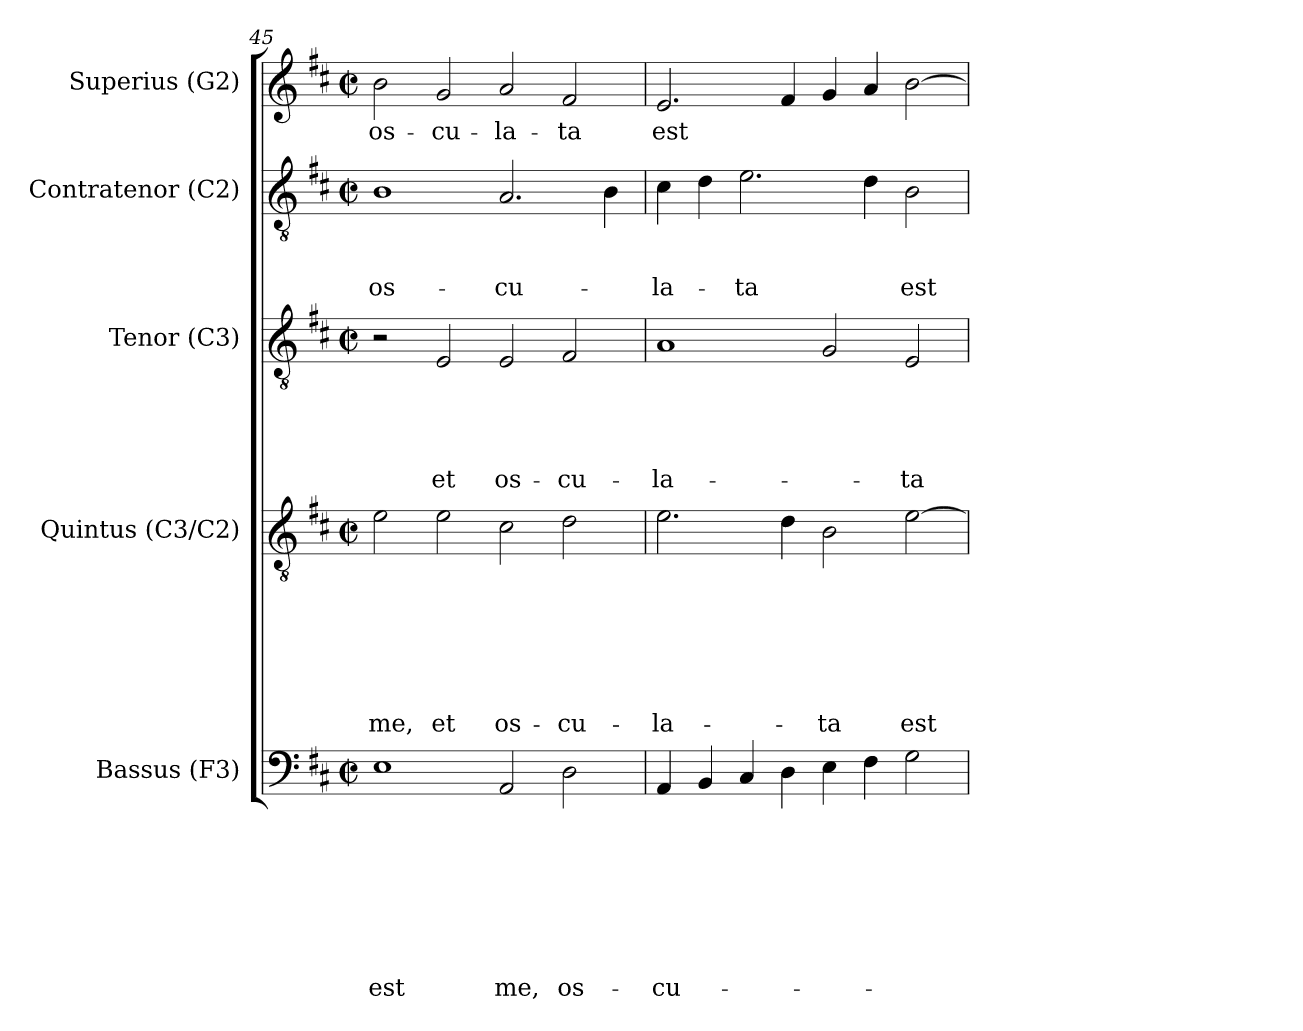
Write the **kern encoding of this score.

**kern	**text	**text	**text	**text	**text	**text	**text	**text	**kern	**text	**text	**text	**text	**text	**text	**text	**kern	**text	**text	**text	**text	**text	**kern	**text	**text	**text	**kern	**text
*part5	*part5	*part5	*part5	*part5	*part5	*part5	*part5	*part5	*part4	*part4	*part4	*part4	*part4	*part4	*part4	*part4	*part3	*part3	*part3	*part3	*part3	*part3	*part2	*part2	*part2	*part2	*part1	*part1
*staff5	*staff5	*staff5	*staff5	*staff5	*staff5	*staff5	*staff5	*staff5	*staff4	*staff4	*staff4	*staff4	*staff4	*staff4	*staff4	*staff4	*staff3	*staff3	*staff3	*staff3	*staff3	*staff3	*staff2	*staff2	*staff2	*staff2	*staff1	*staff1
*I"Bassus (F3)	*	*	*	*	*	*	*	*	*I"Quintus (C3/C2)	*	*	*	*	*	*	*	*I"Tenor (C3)	*	*	*	*	*	*I"Contratenor (C2)	*	*	*	*I"Superius (G2)	*
*I'B.	*	*	*	*	*	*	*	*	*I'Q.	*	*	*	*	*	*	*	*I'T.	*	*	*	*	*	*I'Ct.	*	*	*	*I'S.	*
*clefF4	*	*	*	*	*	*	*	*	*clefGv2	*	*	*	*	*	*	*	*clefGv2	*	*	*	*	*	*clefGv2	*	*	*	*clefG2	*
*k[f#c#]	*	*	*	*	*	*	*	*	*k[f#c#]	*	*	*	*	*	*	*	*k[f#c#]	*	*	*	*	*	*k[f#c#]	*	*	*	*k[f#c#]	*
*D:	*	*	*	*	*	*	*	*	*D:	*	*	*	*	*	*	*	*D:	*	*	*	*	*	*D:	*	*	*	*D:	*
*M2/2	*	*	*	*	*	*	*	*	*M2/2	*	*	*	*	*	*	*	*M2/2	*	*	*	*	*	*M2/2	*	*	*	*M2/2	*
*met(c|)	*	*	*	*	*	*	*	*	*met(c|)	*	*	*	*	*	*	*	*met(c|)	*	*	*	*	*	*met(c|)	*	*	*	*met(c|)	*
=45	=45	=45	=45	=45	=45	=45	=45	=45	=45	=45	=45	=45	=45	=45	=45	=45	=45	=45	=45	=45	=45	=45	=45	=45	=45	=45	=45	=45
!	!	!	!	!	!	!	!	!LO:LY:b	!	!	!	!	!	!	!	!LO:LY:b	!	!	!	!	!	!	!	!	!	!LO:LY:b	!	!LO:LY:b
1E	.	.	.	.	.	.	.	est	2e\	.	.	.	.	.	.	me,	2r	.	.	.	.	.	1B	.	.	os-	2b\	os-
!	!	!	!	!	!	!	!	!	!	!	!	!	!	!	!	!LO:LY:b	!	!	!	!	!	!LO:LY:b	!	!	!	!	!	!LO:LY:b
.	.	.	.	.	.	.	.	.	2e\	.	.	.	.	.	.	et	2E/	.	.	.	.	et	.	.	.	.	2g/	-cu-
!	!	!	!	!	!	!	!	!LO:LY:b	!	!	!	!	!	!	!	!LO:LY:b	!	!	!	!	!	!LO:LY:b	!	!	!	!LO:LY:b	!	!LO:LY:b
2AA/	.	.	.	.	.	.	.	me,	2c#\	.	.	.	.	.	.	os-	2E/	.	.	.	.	os-	2.A/	.	.	-cu-	2a/	-la-
!	!	!	!	!	!	!	!	!LO:LY:b	!	!	!	!	!	!	!	!LO:LY:b	!	!	!	!	!	!LO:LY:b	!	!	!	!	!	!LO:LY:b
2D\	.	.	.	.	.	.	.	os-	2d\	.	.	.	.	.	.	-cu-	2F#/	.	.	.	.	-cu-	.	.	.	.	2f#/	-ta
.	.	.	.	.	.	.	.	.	.	.	.	.	.	.	.	.	.	.	.	.	.	.	4B\	.	.	.	.	.
=46	=46	=46	=46	=46	=46	=46	=46	=46	=46	=46	=46	=46	=46	=46	=46	=46	=46	=46	=46	=46	=46	=46	=46	=46	=46	=46	=46	=46
!	!	!	!	!	!	!	!	!LO:LY:b	!	!	!	!	!	!	!	!LO:LY:b	!	!	!	!	!	!LO:LY:b	!	!	!	!LO:LY:b	!	!LO:LY:b
4AA/	.	.	.	.	.	.	.	-cu-	2.e\	.	.	.	.	.	.	-la-	1A	.	.	.	.	-la-	4c#\	.	.	-la-	2.e/	est
4BB/	.	.	.	.	.	.	.	.	.	.	.	.	.	.	.	.	.	.	.	.	.	.	4d\	.	.	.	.	.
!	!	!	!	!	!	!	!	!	!	!	!	!	!	!	!	!	!	!	!	!	!	!	!	!	!	!LO:LY:b	!	!
4C#/	.	.	.	.	.	.	.	.	.	.	.	.	.	.	.	.	.	.	.	.	.	.	2.e\	.	.	-ta	.	.
4D\	.	.	.	.	.	.	.	.	4d\	.	.	.	.	.	.	.	.	.	.	.	.	.	.	.	.	.	4f#/	.
!	!	!	!	!	!	!	!	!	!	!	!	!	!	!	!	!LO:LY:b	!	!	!	!	!	!	!	!	!	!	!	!
4E\	.	.	.	.	.	.	.	.	2B\	.	.	.	.	.	.	-ta	2G/	.	.	.	.	.	.	.	.	.	4g/	.
4F#\	.	.	.	.	.	.	.	.	.	.	.	.	.	.	.	.	.	.	.	.	.	.	4d\	.	.	.	4a/	.
!	!	!	!	!	!	!	!	!	!	!	!	!	!	!	!	!LO:LY:b	!	!	!	!	!	!LO:LY:b	!	!	!	!LO:LY:b	!	!
2G\	.	.	.	.	.	.	.	.	[<2e\	.	.	.	.	.	.	est	2E/	.	.	.	.	-ta	2B\	.	.	est	[<2b\	.
=	=	=	=	=	=	=	=	=	=	=	=	=	=	=	=	=	=	=	=	=	=	=	=	=	=	=	=	=
*-	*-	*-	*-	*-	*-	*-	*-	*-	*-	*-	*-	*-	*-	*-	*-	*-	*-	*-	*-	*-	*-	*-	*-	*-	*-	*-	*-	*-
